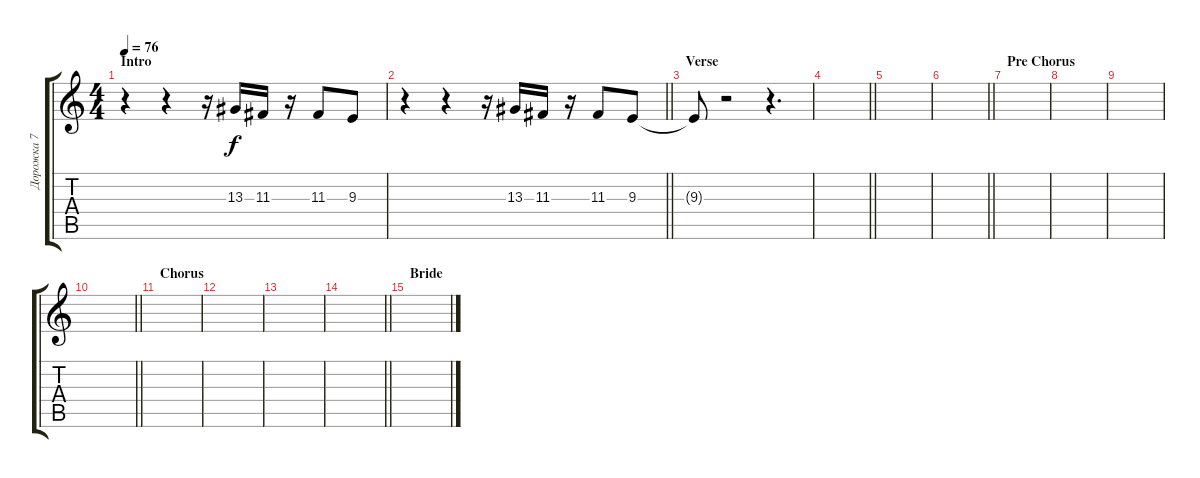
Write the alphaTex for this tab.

\track ("Дорожка 7" "Дорожка 7") {instrument altosax}
\staff {score tabs}
\tuning (E4 B3 G3 D3 A2 E2) {hide}
\ts (4 4)
\section ("" "Intro")
\tempo 76
\clef g2
\ks c
r.4{dy f} r.4 r.16 13.3.16 11.3.16 r.16 11.3.8 9.3.8 |
\barLineRight lightlight
r.4 r.4 r.16 13.3.16 11.3.16 r.16 11.3.8 9.3.8 |
\section ("" "Verse")
9.3{t}.8 r.2 r.4{d} |
\barLineRight lightlight
|
|
\barLineRight lightlight
|
\section ("" "Pre Chorus")
|
|
|
\barLineRight lightlight
|
\section ("" "Chorus")
|
|
|
\barLineRight lightlight
|
\section ("" "Bride")
